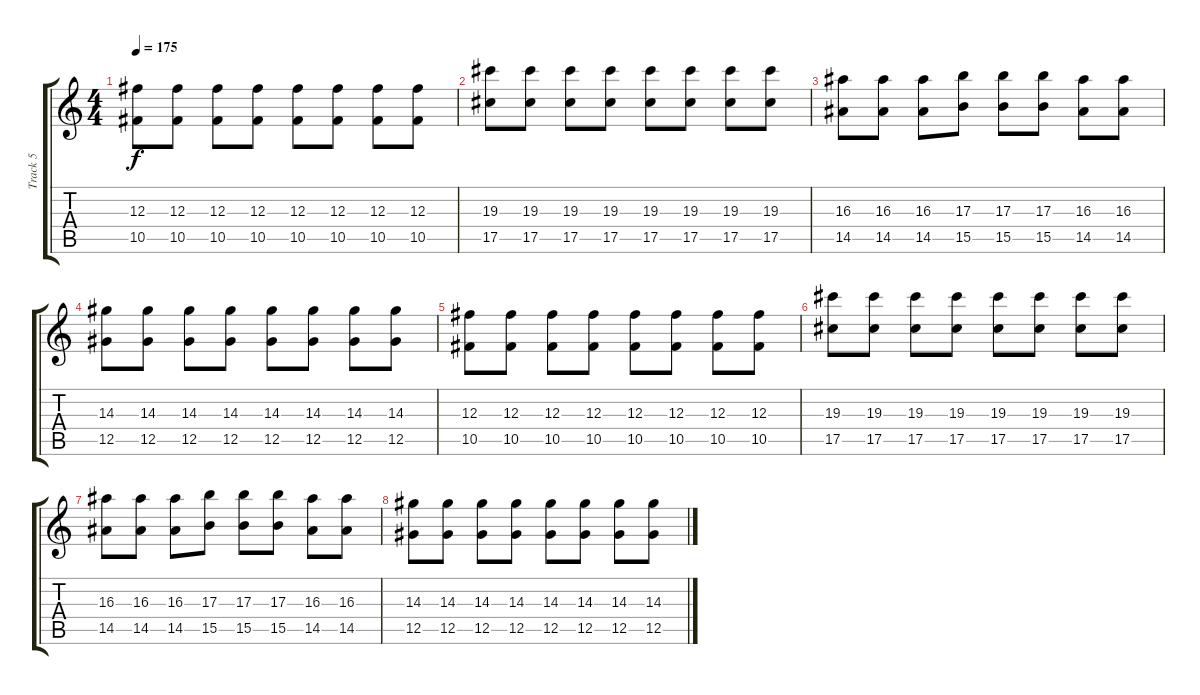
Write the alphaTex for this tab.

\track ("Track 5" "Track 5") {instrument distortionguitar}
\staff {score tabs}
\tuning (Eb4 Bb3 Gb3 Db3 Ab2 Db2) {hide}
\ts (4 4)
\tempo 175
\clef g2
\ks c
(12.3 10.5).8{dy f} (12.3 10.5).8 (12.3 10.5).8 (12.3 10.5).8 (12.3 10.5).8 (12.3 10.5).8 (12.3 10.5).8 (12.3 10.5).8 |
(19.3 17.5).8 (19.3 17.5).8 (19.3 17.5).8 (19.3 17.5).8 (19.3 17.5).8 (19.3 17.5).8 (19.3 17.5).8 (19.3 17.5).8 |
(16.3 14.5).8 (16.3 14.5).8 (16.3 14.5).8 (17.3 15.5).8 (17.3 15.5).8 (17.3 15.5).8 (16.3 14.5).8 (16.3 14.5).8 |
(14.3 12.5).8 (14.3 12.5).8 (14.3 12.5).8 (14.3 12.5).8 (14.3 12.5).8 (14.3 12.5).8 (14.3 12.5).8 (14.3 12.5).8 |
(12.3 10.5).8 (12.3 10.5).8 (12.3 10.5).8 (12.3 10.5).8 (12.3 10.5).8 (12.3 10.5).8 (12.3 10.5).8 (12.3 10.5).8 |
(19.3 17.5).8 (19.3 17.5).8 (19.3 17.5).8 (19.3 17.5).8 (19.3 17.5).8 (19.3 17.5).8 (19.3 17.5).8 (19.3 17.5).8 |
(16.3 14.5).8 (16.3 14.5).8 (16.3 14.5).8 (17.3 15.5).8 (17.3 15.5).8 (17.3 15.5).8 (16.3 14.5).8 (16.3 14.5).8 |
(14.3 12.5).8 (14.3 12.5).8 (14.3 12.5).8 (14.3 12.5).8 (14.3 12.5).8 (14.3 12.5).8 (14.3 12.5).8 (14.3 12.5).8
